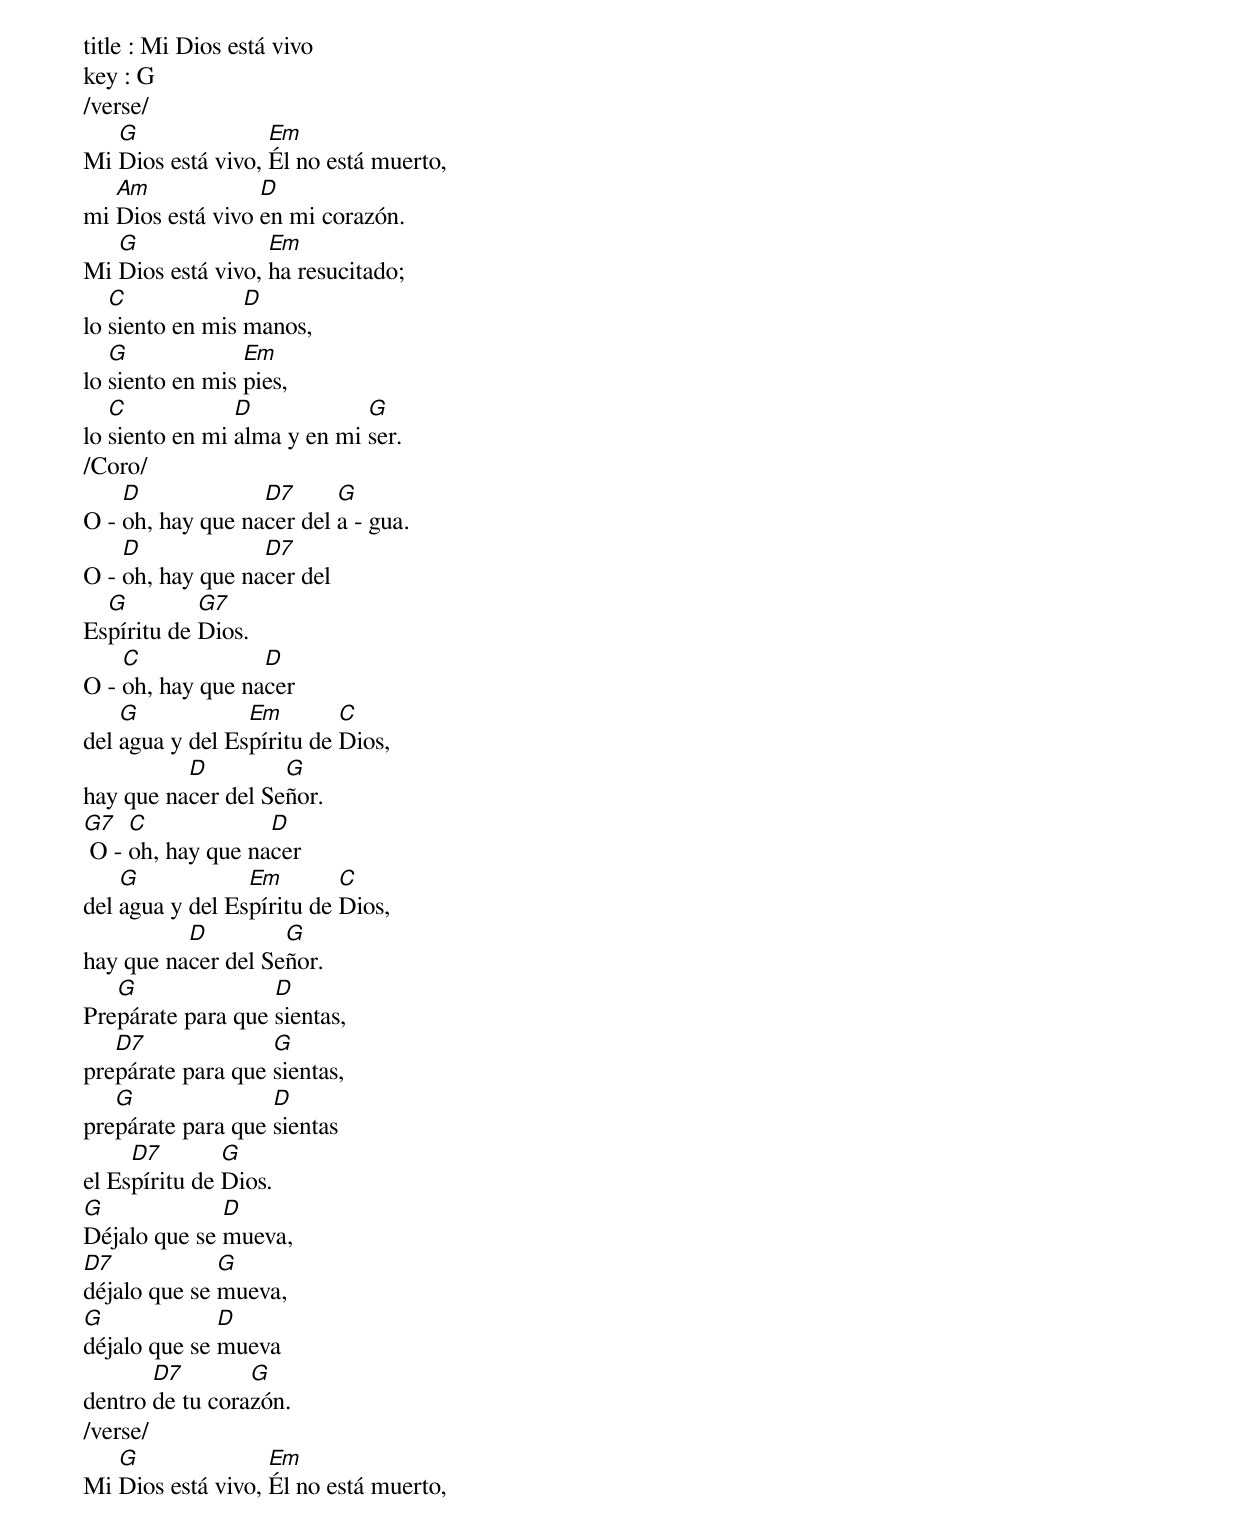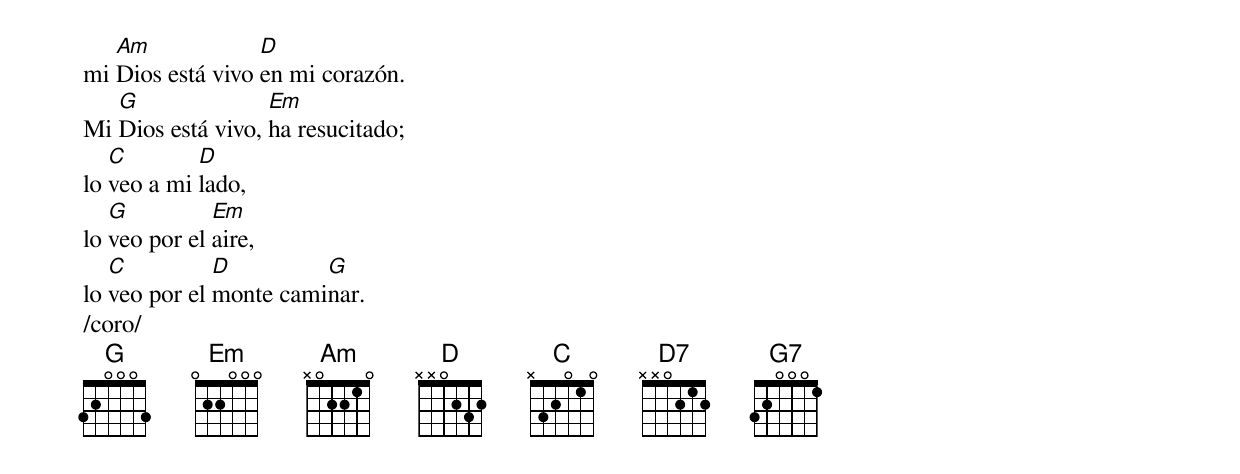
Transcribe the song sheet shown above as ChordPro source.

title : Mi Dios está vivo
key : G
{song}
/verse/
Mi [G]Dios está vivo, [Em]Él no está muerto,
mi [Am]Dios está vivo [D]en mi corazón.
Mi [G]Dios está vivo, [Em]ha resucitado;
lo [C]siento en mis [D]manos,
lo [G]siento en mis [Em]pies,
lo [C]siento en mi [D]alma y en mi [G]ser.
/Coro/
O - [D]oh, hay que na[D7]cer del [G]a - gua.
O - [D]oh, hay que na[D7]cer del
Es[G]píritu de [G7]Dios.
O - [C]oh, hay que na[D]cer
del [G]agua y del Es[Em]píritu de [C]Dios,
hay que na[D]cer del Se[G]ñor.
[G7] O - [C]oh, hay que na[D]cer
del [G]agua y del Es[Em]píritu de [C]Dios,
hay que na[D]cer del Se[G]ñor.
Pre[G]párate para que [D]sientas,
pre[D7]párate para que [G]sientas,
pre[G]párate para que [D]sientas
el Es[D7]píritu de [G]Dios.
[G]Déjalo que se [D]mueva,
[D7]déjalo que se [G]mueva,
[G]déjalo que se [D]mueva
dentro [D7]de tu cora[G]zón.
/verse/
Mi [G]Dios está vivo, [Em]Él no está muerto,
mi [Am]Dios está vivo [D]en mi corazón.
Mi [G]Dios está vivo, [Em]ha resucitado;
lo [C]veo a mi [D]lado,
lo [G]veo por el [Em]aire,
lo [C]veo por el [D]monte cami[G]nar.
/coro/
